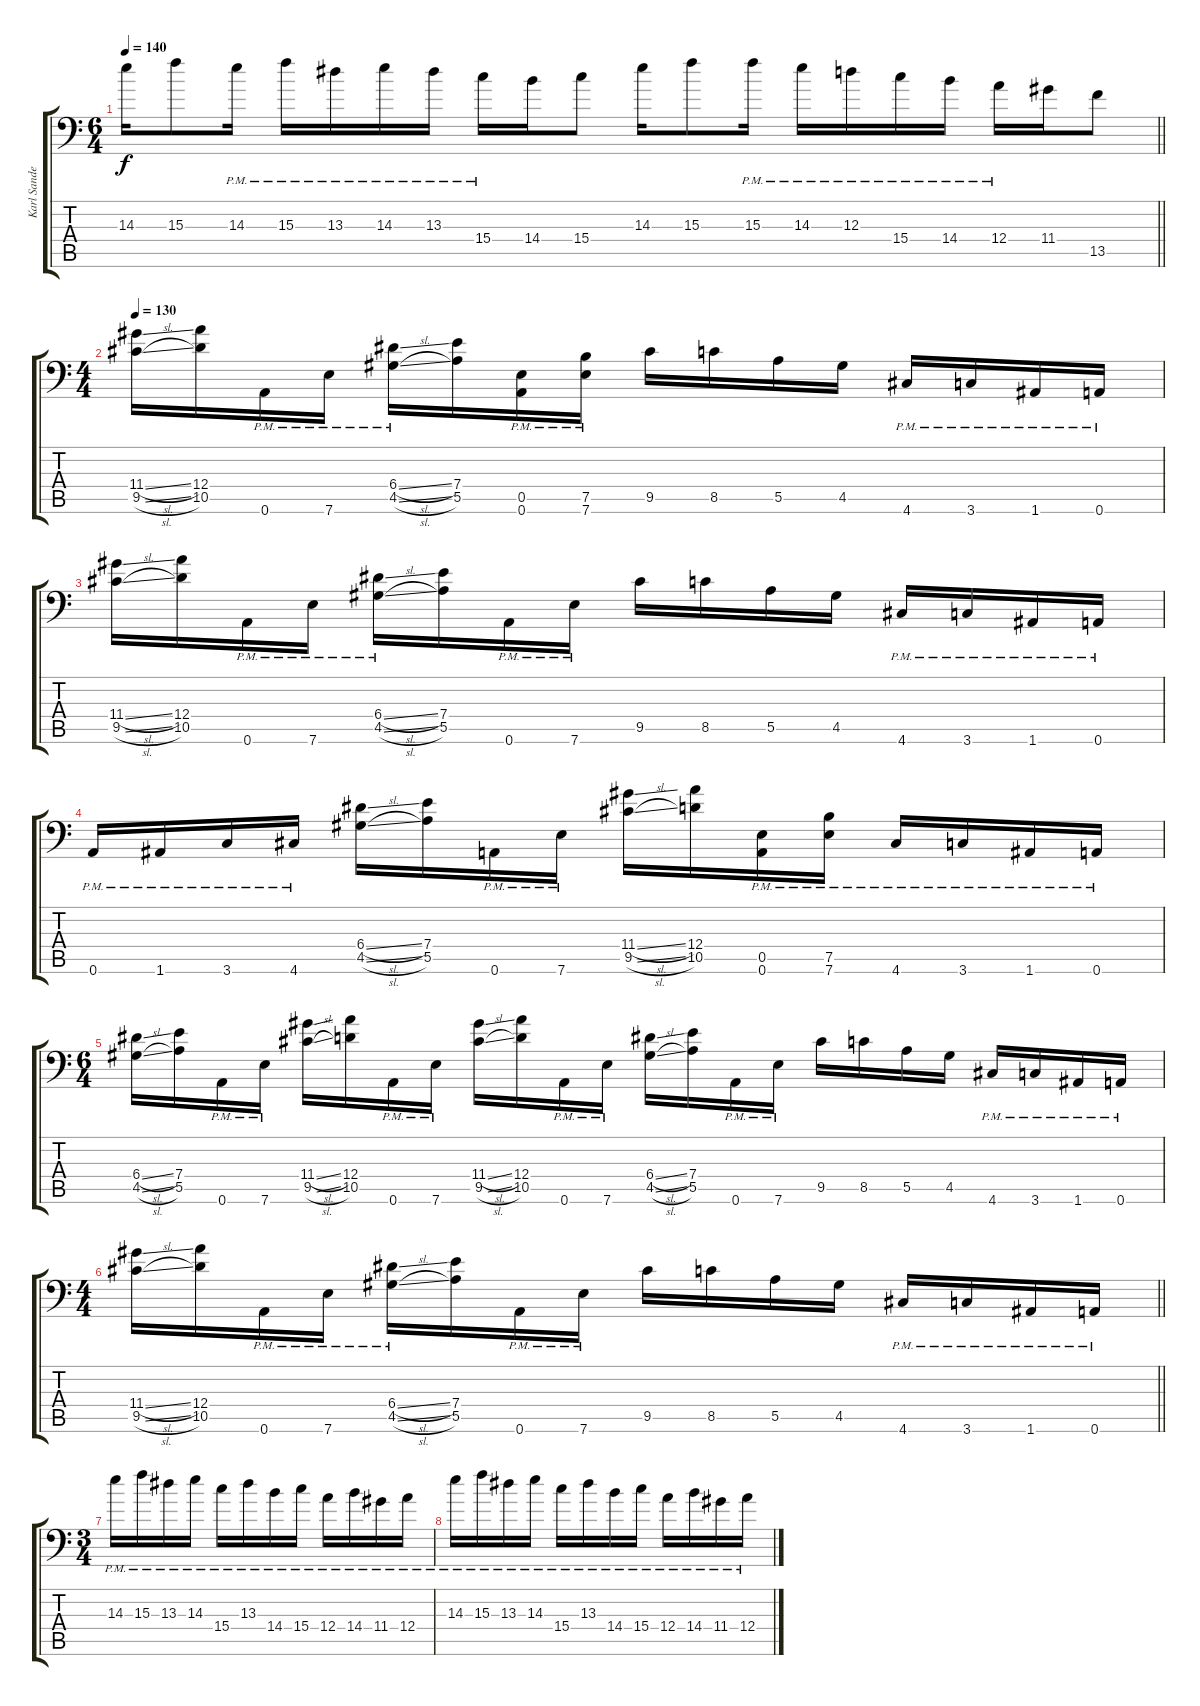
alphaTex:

\track ("Karl Sanders [Led]" "Karl Sande") {instrument distortionguitar}
\staff {score tabs}
\tuning (B3 Gb3 D3 A2 E2 A1) {hide}
\ts (6 4)
\tempo 140
\clef f4
\barLineRight lightlight
\ks c
14.3.16{dy f} 15.3.8 14.3{pm}.16 15.3{pm}.16 13.3{pm}.16 14.3{pm}.16 13.3{pm}.16 15.4{pm}.16 14.4.16 15.4.8 14.3.16 15.3.8 15.3{pm}.16 14.3{pm}.16 12.3{pm}.16 15.4{pm}.16 14.4{pm}.16 12.4{pm}.16 11.4.16 13.5.8 |
\ts (4 4)
\tempo 130
(11.4{sl} 9.5{sl}).16 (12.4 10.5).16 0.6{pm}.16 7.6{pm}.16 (6.4{sl pm} 4.5{sl pm}).16 (7.4 5.5).16 (0.5{pm} 0.6{pm}).16 (7.5{pm} 7.6{pm}).16 9.5.16 8.5.16 5.5.16 4.5.16 4.6{pm}.16 3.6{pm}.16 1.6{pm}.16 0.6{pm}.16 |
(11.4{sl} 9.5{sl}).16 (12.4 10.5).16 0.6{pm}.16 7.6{pm}.16 (6.4{sl pm} 4.5{sl pm}).16 (7.4 5.5).16 0.6{pm}.16 7.6{pm}.16 9.5.16 8.5.16 5.5.16 4.5.16 4.6{pm}.16 3.6{pm}.16 1.6{pm}.16 0.6{pm}.16 |
0.6{pm}.16 1.6{pm}.16 3.6{pm}.16 4.6{pm}.16 (6.4{sl} 4.5{sl}).16 (7.4 5.5).16 0.6{pm}.16 7.6{pm}.16 (11.4{sl} 9.5{sl}).16 (12.4 10.5).16 (0.5{pm} 0.6{pm}).16 (7.5{pm} 7.6{pm}).16 4.6{pm}.16 3.6{pm}.16 1.6{pm}.16 0.6{pm}.16 |
\ts (6 4)
(6.4{sl} 4.5{sl}).16 (7.4 5.5).16 0.6{pm}.16 7.6{pm}.16 (11.4{sl} 9.5{sl}).16 (12.4 10.5).16 0.6{pm}.16 7.6{pm}.16 (11.4{sl} 9.5{sl}).16 (12.4 10.5).16 0.6{pm}.16 7.6{pm}.16 (6.4{sl} 4.5{sl}).16 (7.4 5.5).16 0.6{pm}.16 7.6{pm}.16 9.5.16 8.5.16 5.5.16 4.5.16 4.6{pm}.16 3.6{pm}.16 1.6{pm}.16 0.6{pm}.16 |
\ts (4 4)
\barLineRight lightlight
(11.4{sl} 9.5{sl}).16 (12.4 10.5).16 0.6{pm}.16 7.6{pm}.16 (6.4{sl pm} 4.5{sl pm}).16 (7.4 5.5).16 0.6{pm}.16 7.6{pm}.16 9.5.16 8.5.16 5.5.16 4.5.16 4.6{pm}.16 3.6{pm}.16 1.6{pm}.16 0.6{pm}.16 |
\ts (3 4)
14.3{pm}.16 15.3{pm}.16 13.3{pm}.16 14.3{pm}.16 15.4{pm}.16 13.3{pm}.16 14.4{pm}.16 15.4{pm}.16 12.4{pm}.16 14.4{pm}.16 11.4{pm}.16 12.4{pm}.16 |
14.3{pm}.16 15.3{pm}.16 13.3{pm}.16 14.3{pm}.16 15.4{pm}.16 13.3{pm}.16 14.4{pm}.16 15.4{pm}.16 12.4{pm}.16 14.4{pm}.16 11.4{pm}.16 12.4{pm}.16
